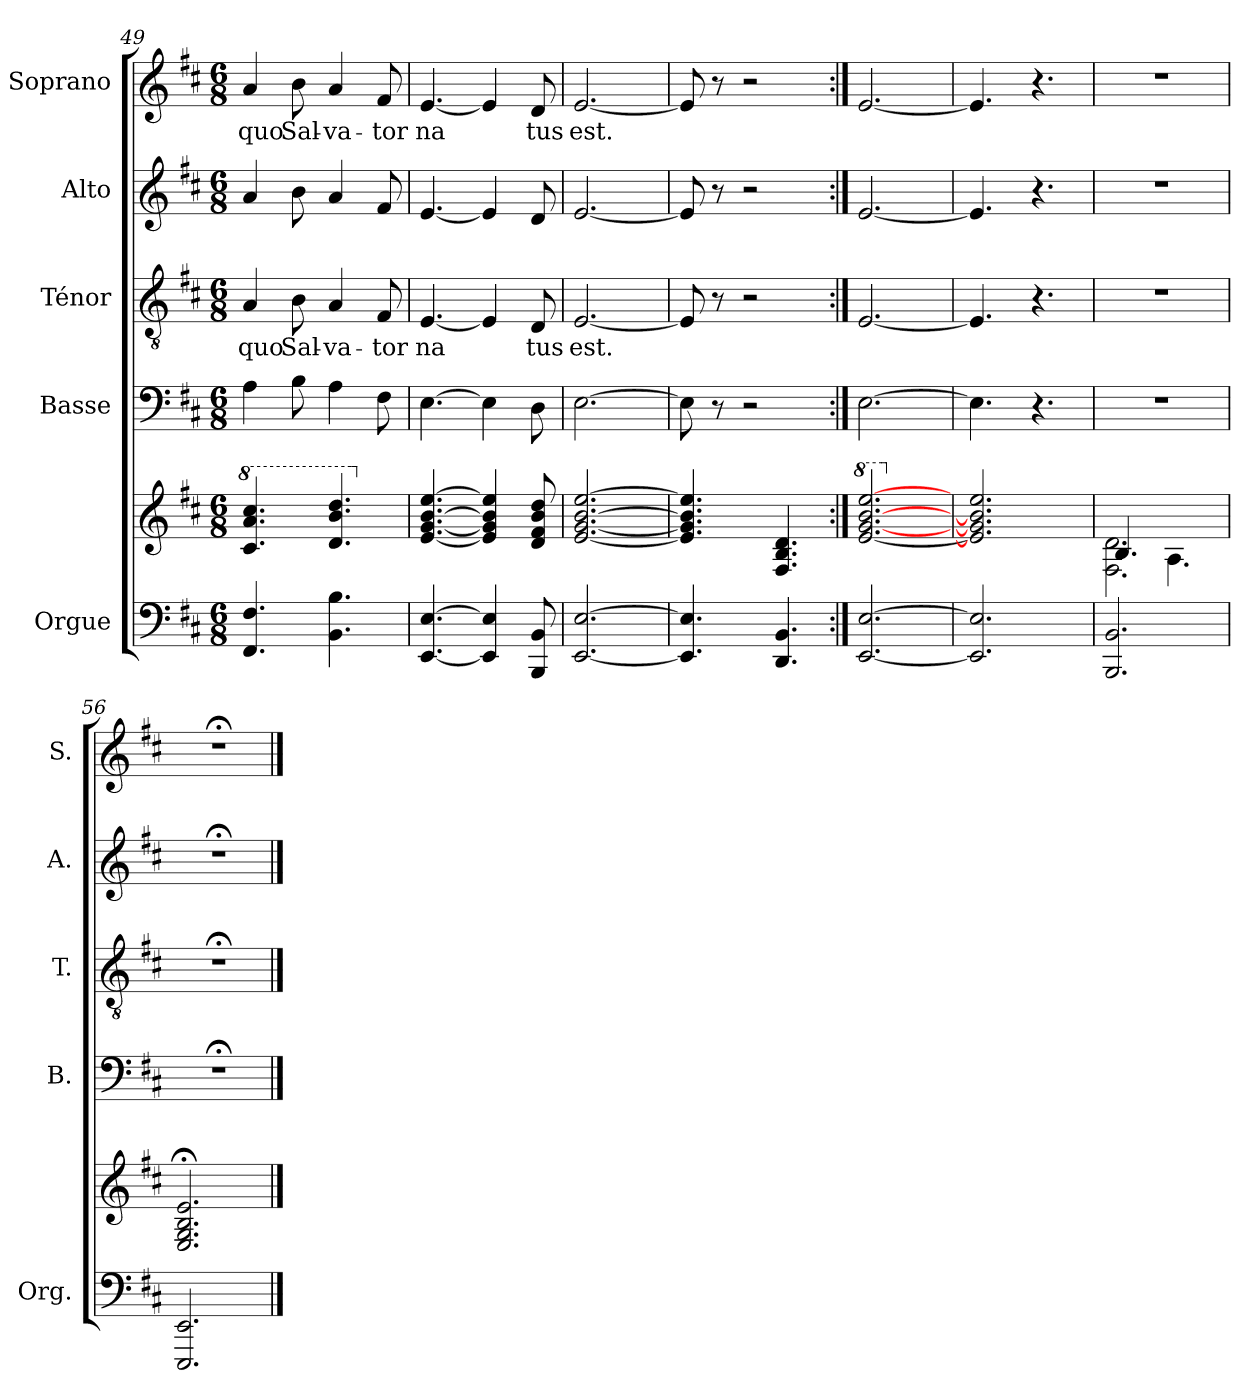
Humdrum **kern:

**kern	**kern	**kern	**kern	**text	**kern	**kern	**text
*part5	*part5	*part4	*part3	*part3	*part2	*part1	*part1
*staff6	*staff5	*staff4	*staff3	*staff3	*staff2	*staff1	*staff1
*I"Orgue	*	*I"Basse	*I"Ténor	*	*I"Alto	*I"Soprano	*
*I'Org.	*	*I'B.	*I'T.	*	*I'A.	*I'S.	*
*clefF4	*clefG2	*clefF4	*clefGv2	*	*clefG2	*clefG2	*
*k[f#c#]	*k[f#c#]	*k[f#c#]	*k[f#c#]	*	*k[f#c#]	*k[f#c#]	*
*M6/8	*M6/8	*M6/8	*M6/8	*	*M6/8	*M6/8	*
*	*8va	*	*	*	*	*	*
=49	=49	=49	=49	=49	=49	=49	=49
!	!	!	!	!LO:LY:b	!	!	!LO:LY:b
4.FF#/ 4.F#/	4.cc#/ 4.aa/ 4.ccc#/	4A\	4A/	quo	4a/	4a/	quo
!	!	!	!	!LO:LY:b	!	!	!LO:LY:b
.	.	8B\	8B\	Sal-	8b\	8b\	Sal-
!	!	!	!	!LO:LY:b	!	!	!LO:LY:b
4.BB\ 4.B\	4.dd/ 4.bb/ 4.ddd/	4A\	4A/	-va-	4a/	4a/	-va-
!	!	!	!	!LO:LY:b	!	!	!LO:LY:b
.	.	8F#\	8F#/	-tor	8f#/	8f#/	-tor
=50	=50	=50	=50	=50	=50	=50	=50
*	*X8va	*	*	*	*	*	*
!	!	!	!	!LO:LY:b	!	!	!LO:LY:b
[4.EE/ [4.E/	[4.e/ [4.g/ [4.b/ [4.ee/	[4.E\	[4.E/	na	[4.e/	[4.e/	na
4EE/] 4E/]	4e/] 4g/] 4b/] 4ee/]	4E\]	4E/]	.	4e/]	4e/]	.
!	!	!	!	!LO:LY:b	!	!	!LO:LY:b
8BBB/ 8BB/	8d/ 8f#/ 8b/ 8dd/	8D\	8D/	tus	8d/	8d/	tus
=51	=51	=51	=51	=51	=51	=51	=51
!	!	!	!	!LO:LY:b	!	!	!LO:LY:b
[2.EE/ [2.E/	[2.e/ [2.g/ [2.b/ [2.ee/	[2.E\	[2.E/	est.	[2.e/	[2.e/	est.
=52	=52	=52	=52	=52	=52	=52	=52
4.EE/] 4.E/]	4.e/] 4.g/] 4.b/] 4.ee/]	8E\]	8E/]	.	8e/]	8e/]	.
.	.	8r	8r	.	8r	8r	.
.	.	2r	2r	.	2r	2r	.
4.DD/ 4.BB/	4.F#/ 4.B/ 4.d/	.	.	.	.	.	.
=53:|!	=53:|!	=53:|!	=53:|!	=53:|!	=53:|!	=53:|!	=53:|!
*	*8va	*	*	*	*	*	*
[2.EE/ [2.E/	[2.ee/ [2.gg/ [2.bb/ [2.eee/	[2.E\	[2.E/	.	[2.e/	[2.e/	.
=54	=54	=54	=54	=54	=54	=54	=54
*	*X8va	*	*	*	*	*	*
2.EE/] 2.E/]	2.e/] 2.g/] 2.b/] 2.ee/]	4.E\]	4.E/]	.	4.e/]	4.e/]	.
.	.	4.r	4.r	.	4.r	4.r	.
=55	=55	=55	=55	=55	=55	=55	=55
*	*^	*	*	*	*	*	*
2.BBB/ 2.BB/	2.F#\ 2.d\	4.B/	2.r	2.r	.	2.r	2.r	.
.	.	4.A\	.	.	.	.	.	.
*	*v	*v	*	*	*	*	*	*
=56	=56	=56	=56	=56	=56	=56	=56
2.EEE/ 2.EE/	2.E/;< 2.G/;< 2.B/;< 2.e/;<	2.r;<	2.r;<	.	2.r;<	2.r;<	.
==	==	==	==	==	==	==	==
*-	*-	*-	*-	*-	*-	*-	*-
